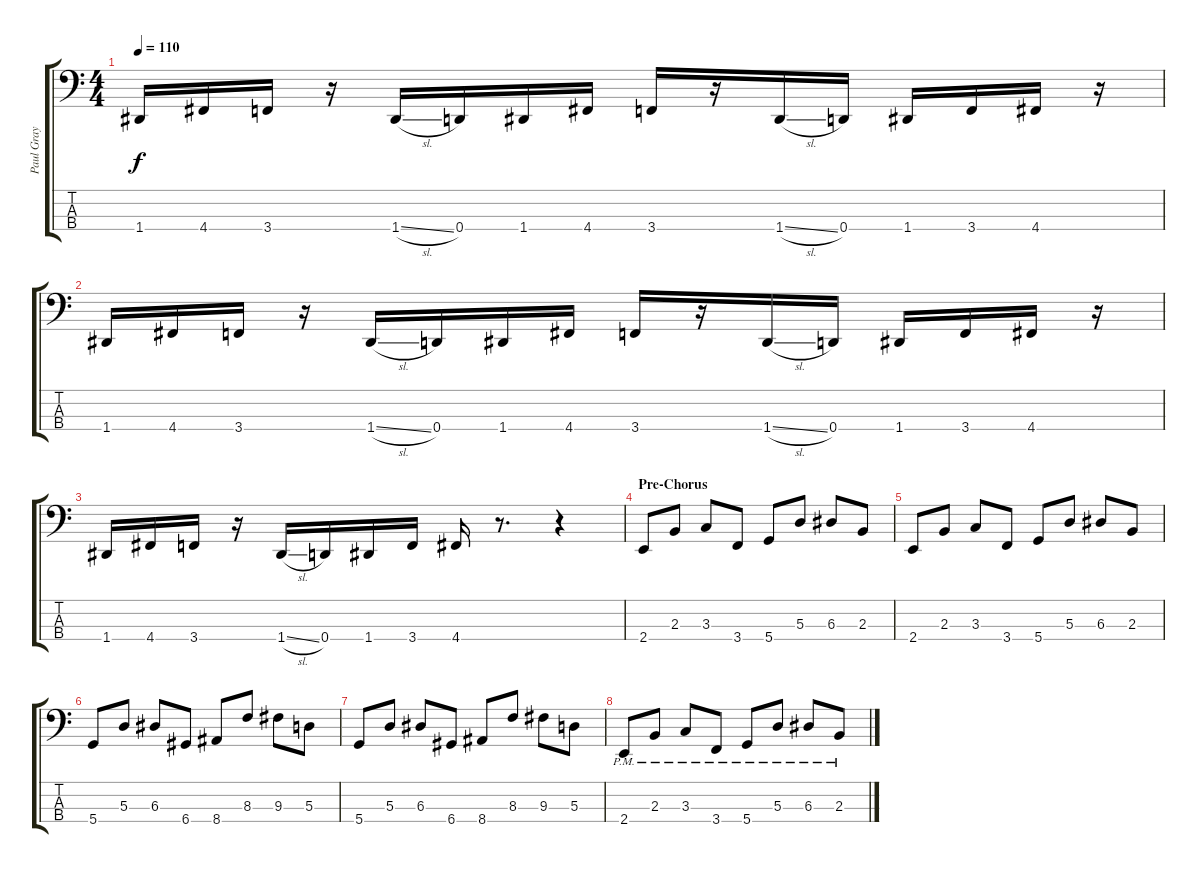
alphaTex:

\track ("Paul Gray" "Paul Gray") {instrument electricbasspick}
\staff {score tabs}
\tuning (G2 D2 A1 D1) {hide}
\ts (4 4)
\tempo 110
\clef f4
\ks c
1.4.16{dy f} 4.4.16 3.4.16 r.16 1.4{sl}.16 0.4.16 1.4.16 4.4.16 3.4.16 r.16 1.4{sl}.16 0.4.16 1.4.16 3.4.16 4.4.16 r.16 |
1.4.16 4.4.16 3.4.16 r.16 1.4{sl}.16 0.4.16 1.4.16 4.4.16 3.4.16 r.16 1.4{sl}.16 0.4.16 1.4.16 3.4.16 4.4.16 r.16 |
1.4.16 4.4.16 3.4.16 r.16 1.4{sl}.16 0.4.16 1.4.16 3.4.16 4.4.16 r.8{d} r.4 |
\section ("" "Pre-Chorus")
2.4.8 2.3.8 3.3.8 3.4.8 5.4.8 5.3.8 6.3.8 2.3.8 |
2.4.8 2.3.8 3.3.8 3.4.8 5.4.8 5.3.8 6.3.8 2.3.8 |
5.4.8 5.3.8 6.3.8 6.4.8 8.4.8 8.3.8 9.3.8 5.3.8 |
5.4.8 5.3.8 6.3.8 6.4.8 8.4.8 8.3.8 9.3.8 5.3.8 |
2.4{pm}.8 2.3{pm}.8 3.3{pm}.8 3.4{pm}.8 5.4{pm}.8 5.3{pm}.8 6.3{pm}.8 2.3{pm}.8
